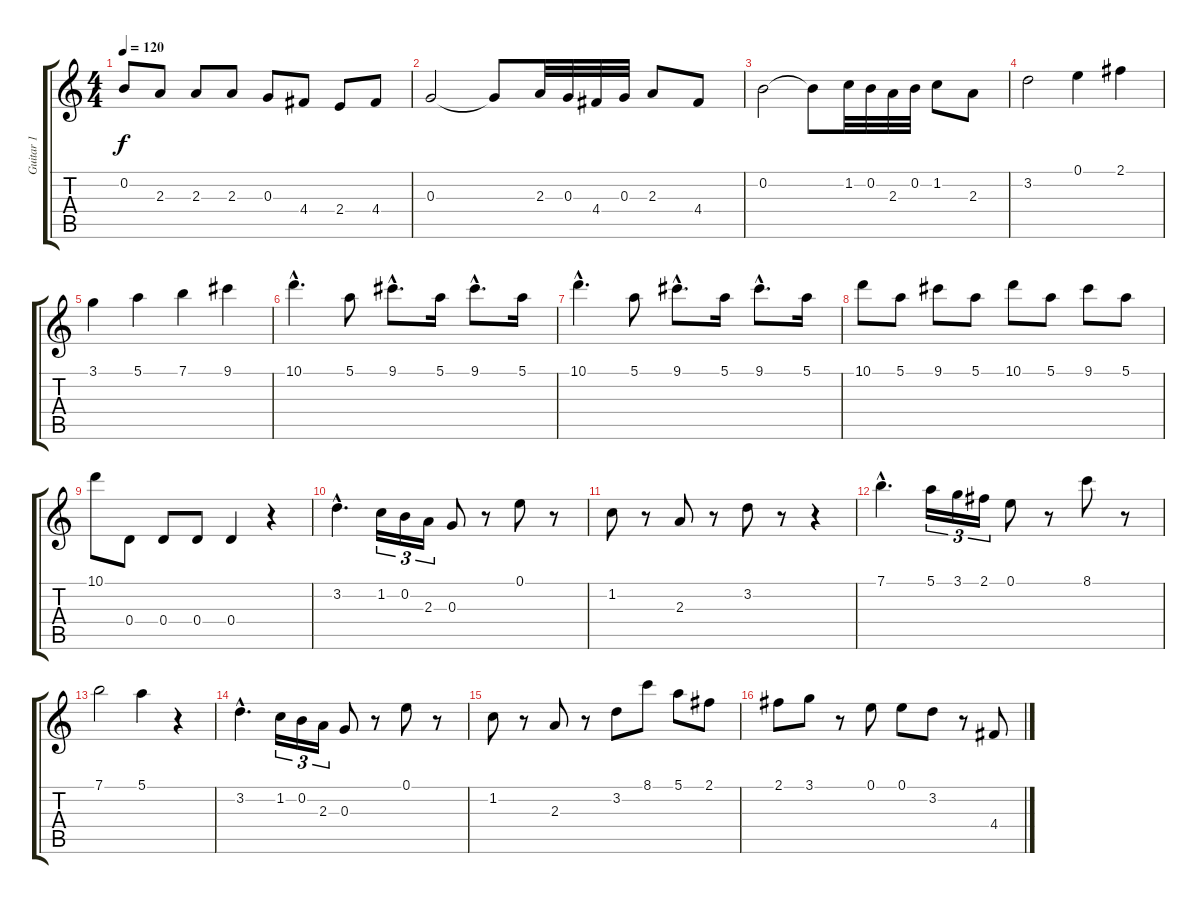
\track ("Guitar 1" "Guitar 1") {instrument distortionguitar}
\staff {score tabs}
\tuning (E4 B3 G3 D3 A2 E2) {hide}
\ts (4 4)
\tempo 120
\clef g2
\ks c
0.2.8{dy f} 2.3.8 2.3.8 2.3.8 0.3.8 4.4.8 2.4.8 4.4.8 |
0.3.2 0.3{t}.8 2.3.32 0.3.32 4.4.32 0.3.32 2.3.8 4.4.8 |
0.2.2 0.2{t}.8 1.2.32 0.2.32 2.3.32 0.2.32 1.2.8 2.3.8 |
3.2.2 0.1.4 2.1.4 |
3.1.4 5.1.4 7.1.4 9.1.4 |
10.1{hac}.4{d} 5.1.8 9.1{hac}.8{d} 5.1.16 9.1{hac}.8{d} 5.1.16 |
10.1{hac}.4{d} 5.1.8 9.1{hac}.8{d} 5.1.16 9.1{hac}.8{d} 5.1.16 |
10.1.8 5.1.8 9.1.8 5.1.8 10.1.8 5.1.8 9.1.8 5.1.8 |
10.1.8 0.4.8 0.4.8 0.4.8 0.4.4 r.4 |
3.2{hac}.4{d} 1.2.16{tu (3 2)} 0.2.16{tu (3 2)} 2.3.16{tu (3 2)} 0.3.8 r.8 0.1.8 r.8 |
1.2.8 r.8 2.3.8 r.8 3.2.8 r.8 r.4 |
7.1{hac}.4{d} 5.1.16{tu (3 2)} 3.1.16{tu (3 2)} 2.1.16{tu (3 2)} 0.1.8 r.8 8.1.8 r.8 |
7.1.2 5.1.4 r.4 |
3.2{hac}.4{d} 1.2.16{tu (3 2)} 0.2.16{tu (3 2)} 2.3.16{tu (3 2)} 0.3.8 r.8 0.1.8 r.8 |
1.2.8 r.8 2.3.8 r.8 3.2.8 8.1.8 5.1.8 2.1.8 |
2.1.8 3.1.8 r.8 0.1.8 0.1.8 3.2.8 r.8 4.4.8
